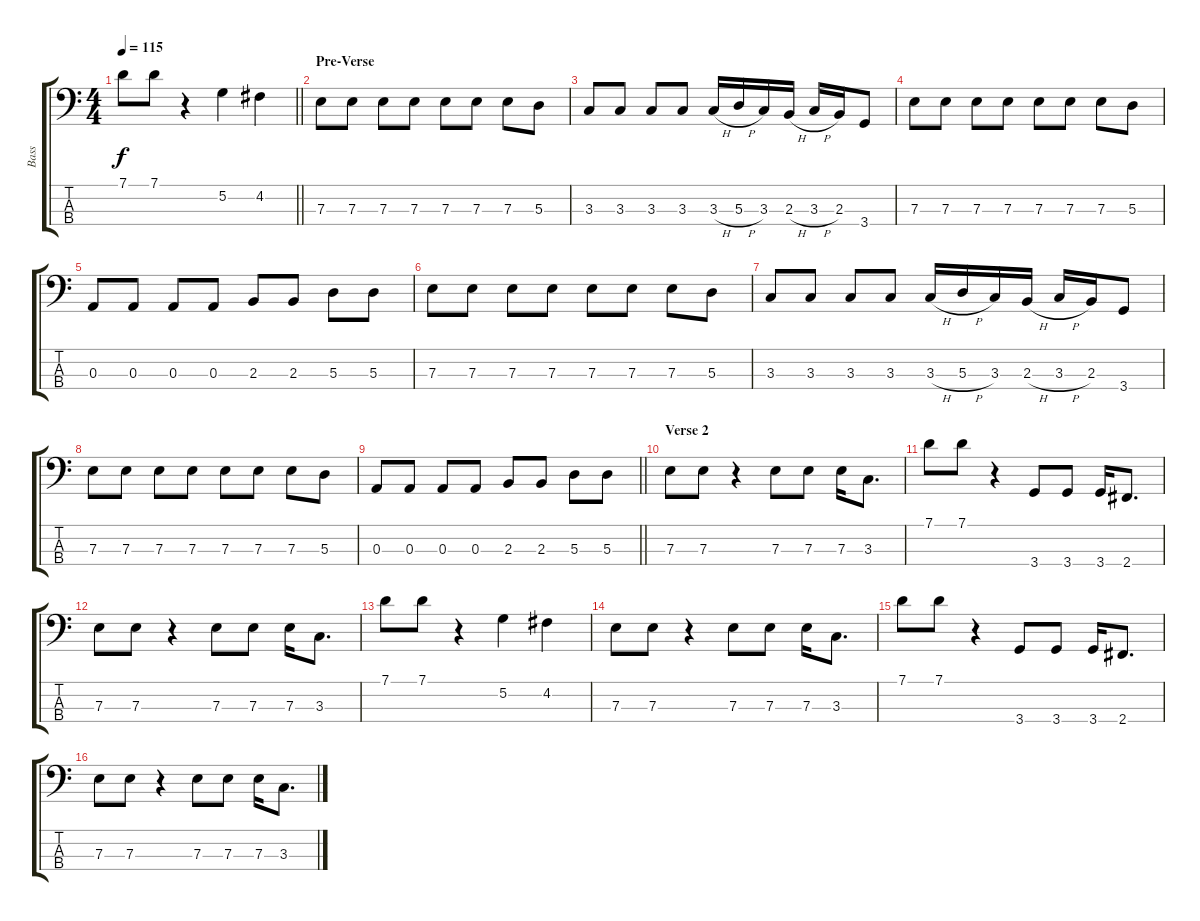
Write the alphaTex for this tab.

\track ("Bass" "Bass") {instrument electricbassfinger}
\staff {score tabs}
\tuning (G2 D2 A1 E1) {hide}
\ts (4 4)
\tempo 115
\clef f4
\barLineRight lightlight
\ks c
7.1.8{dy f} 7.1.8 r.4 5.2.4 4.2.4 |
\section ("" "Pre-Verse")
7.3.8 7.3.8 7.3.8 7.3.8 7.3.8 7.3.8 7.3.8 5.3.8 |
3.3.8 3.3.8 3.3.8 3.3.8 3.3{h}.16 5.3{h}.16 3.3.16 2.3{h}.16 3.3{h}.16 2.3.16 3.4.8 |
7.3.8 7.3.8 7.3.8 7.3.8 7.3.8 7.3.8 7.3.8 5.3.8 |
0.3.8 0.3.8 0.3.8 0.3.8 2.3.8 2.3.8 5.3.8 5.3.8 |
7.3.8 7.3.8 7.3.8 7.3.8 7.3.8 7.3.8 7.3.8 5.3.8 |
3.3.8 3.3.8 3.3.8 3.3.8 3.3{h}.16 5.3{h}.16 3.3.16 2.3{h}.16 3.3{h}.16 2.3.16 3.4.8 |
7.3.8 7.3.8 7.3.8 7.3.8 7.3.8 7.3.8 7.3.8 5.3.8 |
\barLineRight lightlight
0.3.8 0.3.8 0.3.8 0.3.8 2.3.8 2.3.8 5.3.8 5.3.8 |
\section ("" "Verse 2")
7.3.8 7.3.8 r.4 7.3.8 7.3.8 7.3.16 3.3.8{d} |
7.1.8 7.1.8 r.4 3.4.8 3.4.8 3.4.16 2.4.8{d} |
7.3.8 7.3.8 r.4 7.3.8 7.3.8 7.3.16 3.3.8{d} |
7.1.8 7.1.8 r.4 5.2.4 4.2.4 |
7.3.8 7.3.8 r.4 7.3.8 7.3.8 7.3.16 3.3.8{d} |
7.1.8 7.1.8 r.4 3.4.8 3.4.8 3.4.16 2.4.8{d} |
7.3.8 7.3.8 r.4 7.3.8 7.3.8 7.3.16 3.3.8{d}
